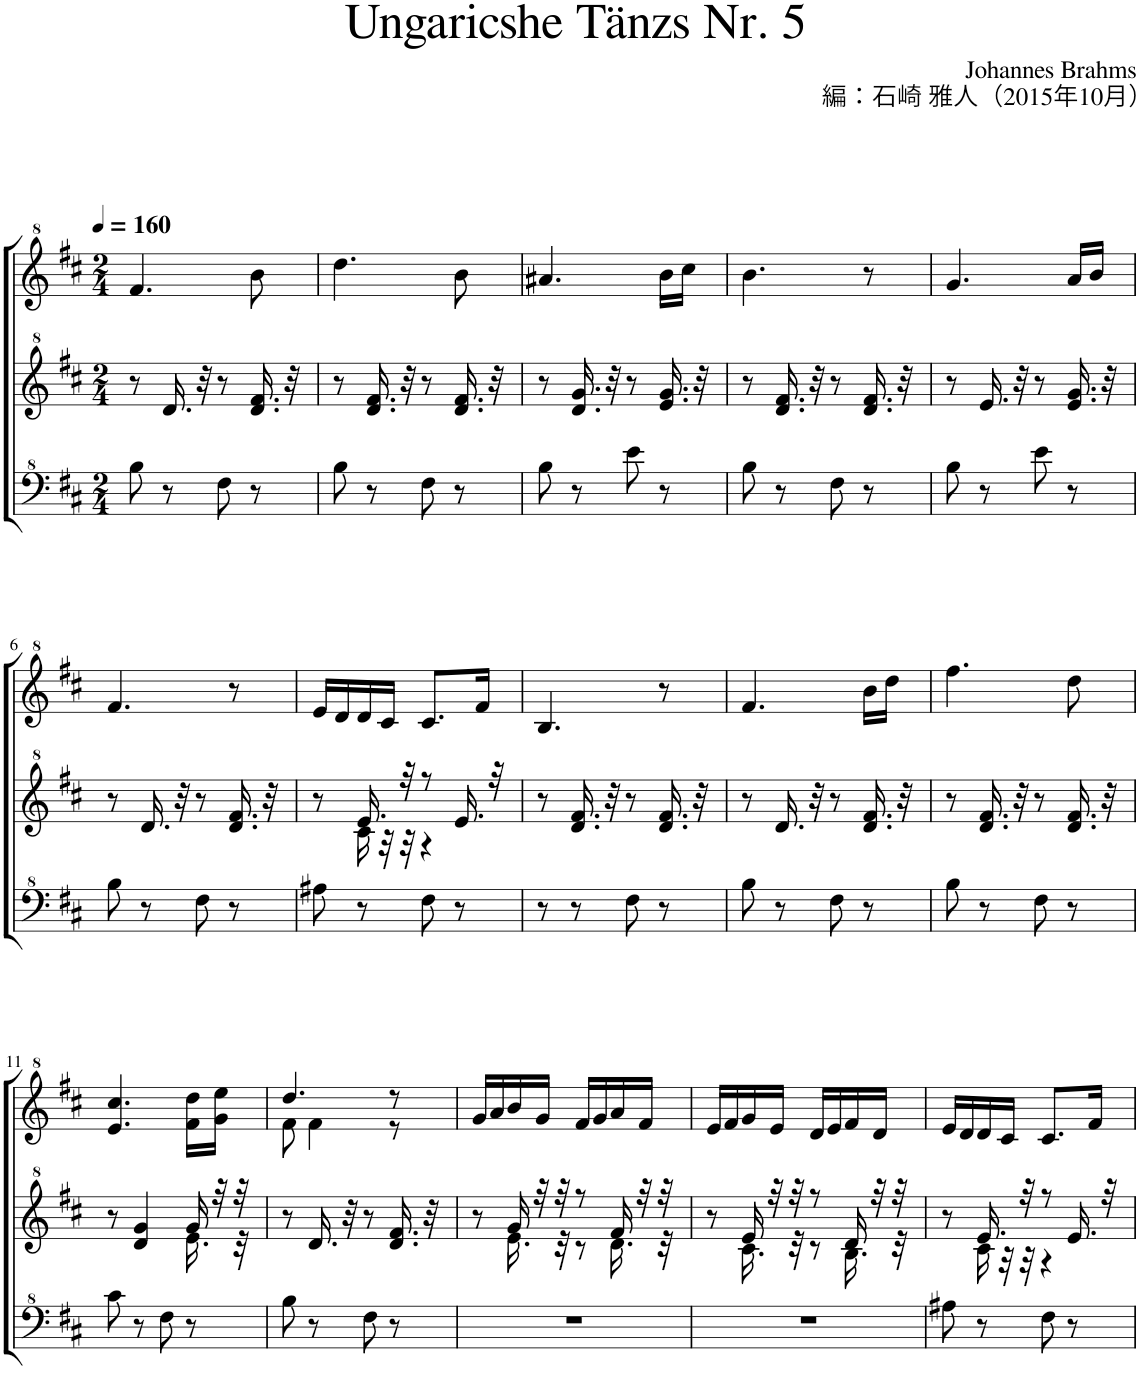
**kern	**kern	**kern
*part1	*part1	*part1
*staff3	*staff2	*staff1
*I"パンフルート	*	*
*clefF^4	*clefG^2	*clefG^2
*k[f#c#]	*k[f#c#]	*k[f#c#]
*M2/4	*M2/4	*M2/4
*MM160	*MM160	*MM160
=1	=1	=1
8b\	8r	4.ff#/
8r	16.dd/	.
.	32r	.
8f#\	8r	.
8r	16.dd/ 16.ff#/	8bb\
.	32r	.
=2	=2	=2
8b\	8r	4.ddd\
8r	16.dd/ 16.ff#/	.
.	32r	.
8f#\	8r	.
8r	16.dd/ 16.ff#/	8bb\
.	32r	.
=3	=3	=3
8b\	8r	4.aa#X/
8r	16.dd/ 16.gg/	.
.	32r	.
8ee\	8r	.
8r	16.ee/ 16.gg/	16bb\LL
.	.	16ccc#\JJ
.	32r	.
=4	=4	=4
8b\	8r	4.bb\
8r	16.dd/ 16.ff#/	.
.	32r	.
8f#\	8r	.
8r	16.dd/ 16.ff#/	8r
.	32r	.
=5	=5	=5
8b\	8r	4.gg/
8r	16.ee/	.
.	32r	.
8ee\	8r	.
8r	16.ee/ 16.gg/	16aa/LL
.	.	16bb/JJ
.	32r	.
!!LO:LB:g=z
=6	=6	=6
8b\	8r	4.ff#/
8r	16.dd/	.
.	32r	.
8f#\	8r	.
8r	16.dd/ 16.ff#/	8r
.	32r	.
=7	=7	=7
*	*^	*
8a#X\	8r	8ryy	16ee/LL
.	.	.	16dd/
8r	16.ee/	16cc#\	16dd/
.	.	32r	16cc#/JJ
.	32r	32r	.
8f#\	8r	4r	8.cc#/L
8r	16.ee/	.	.
.	.	.	16ff#/Jk
.	32r	.	.
*	*v	*v	*
=8	=8	=8
8r	8r	4.b/
8r	16.dd/ 16.ff#/	.
.	32r	.
8f#\	8r	.
8r	16.dd/ 16.ff#/	8r
.	32r	.
=9	=9	=9
8b\	8r	4.ff#/
8r	16.dd/	.
.	32r	.
8f#\	8r	.
8r	16.dd/ 16.ff#/	16bb\LL
.	.	16ddd\JJ
.	32r	.
=10	=10	=10
8b\	8r	4.fff#\
8r	16.dd/ 16.ff#/	.
.	32r	.
8f#\	8r	.
8r	16.dd/ 16.ff#/	8ddd\
.	32r	.
!!LO:LB:g=z
=11	=11	=11
*	*^	*
8cc#\	8r	4.ryy	4.ee/ 4.ccc#/
8r	4dd/ 4gg/	.	.
8f#\	.	.	.
8r	16gg/	16.ee\	16ff#\ 16ddd\LL
.	32r	.	16gg\ 16eee\JJ
.	32r	32r	.
*	*v	*v	*
=12	=12	=12
*	*	*^
8b\	8r	4.ddd/	8ff#\
8r	16.dd/	.	4ff#\
.	32r	.	.
8f#\	8r	.	.
8r	16.dd/ 16.ff#/	8r	8r
.	32r	.	.
*	*	*v	*v
=13	=13	=13
*	*^	*
2r	8r	8ryy	16gg/LL
.	.	.	16aa/
.	16gg/	16.ee\	16bb/
.	32r	.	16gg/JJ
.	32r	32r	.
.	8r	8r	16ff#/LL
.	.	.	16gg/
.	16ff#/	16.dd\	16aa/
.	32r	.	16ff#/JJ
.	32r	32r	.
=14	=14	=14	=14
2r	8r	8ryy	16ee/LL
.	.	.	16ff#/
.	16ee/	16.cc#\	16gg/
.	32r	.	16ee/JJ
.	32r	32r	.
.	8r	8r	16dd/LL
.	.	.	16ee/
.	16dd/	16.b\	16ff#/
.	32r	.	16dd/JJ
.	32r	32r	.
=15	=15	=15	=15
8a#X\	8r	8ryy	16ee/LL
.	.	.	16dd/
8r	16.ee/	16cc#\	16dd/
.	.	32r	16cc#/JJ
.	32r	32r	.
8f#\	8r	4r	8.cc#/L
8r	16.ee/	.	.
.	.	.	16ff#/Jk
.	32r	.	.
*	*v	*v	*
=	=	=
*-	*-	*-
